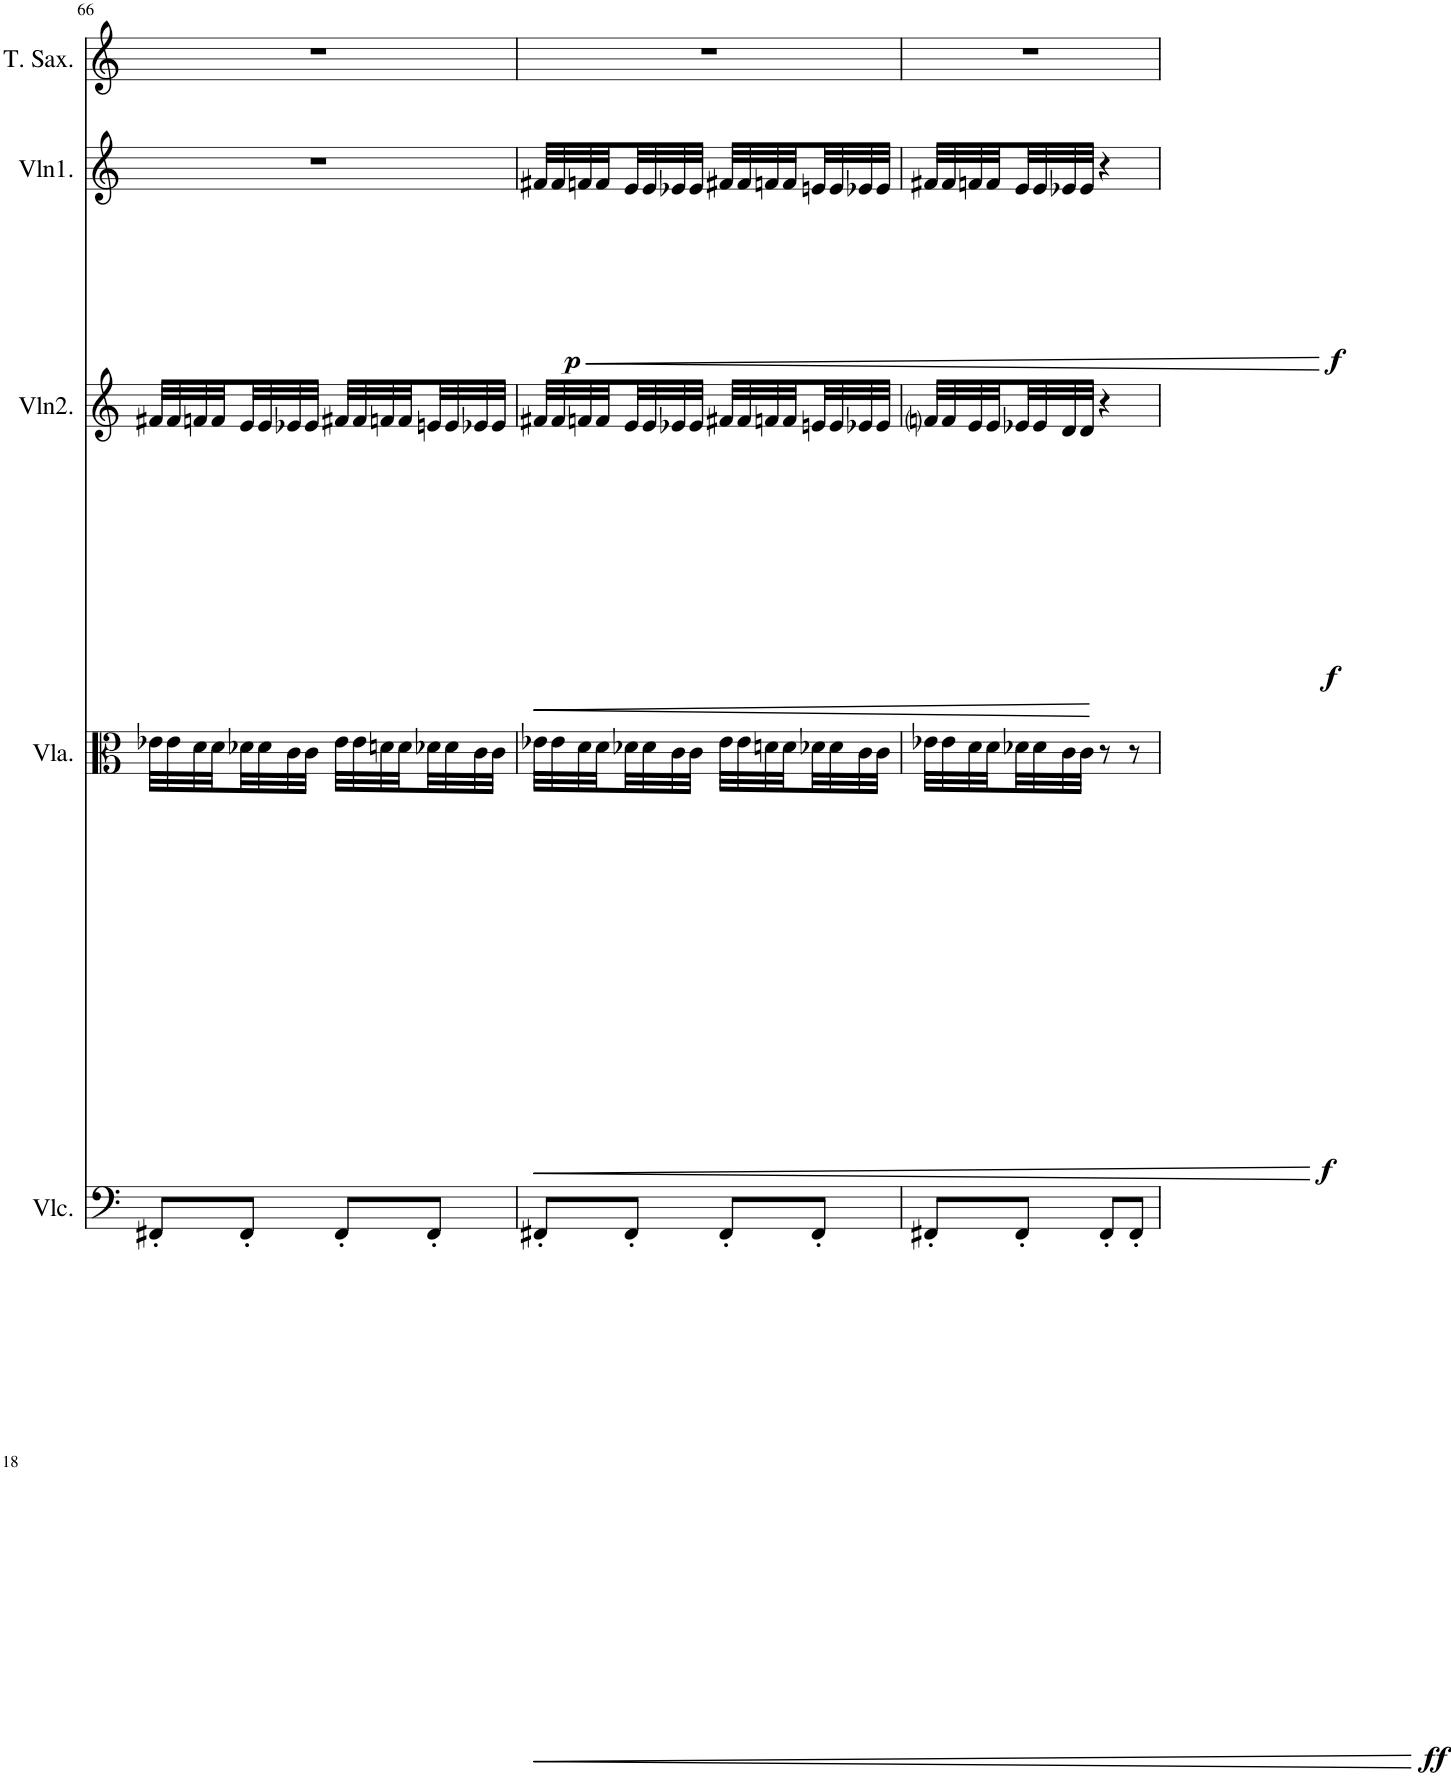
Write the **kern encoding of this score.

**kern	**dynam	**kern	**dynam	**kern	**dynam	**kern	**dynam	**kern
*part5	*part5	*part4	*part4	*part3	*part3	*part2	*part2	*part1
*staff5	*staff5	*staff4	*staff4	*staff3	*staff3	*staff2	*staff2	*staff1
*I"Cello	*	*I"Viola	*	*I"Violin2	*	*I"Violin1	*	*I"Tenor Sax
*	*	*I'Vla.	*	*I'Vln2.	*	*I'Vln1.	*	*I'T. Sax.
!!LO:PB:g=z
*clefF4	*	*clefC3	*	*clefG2	*	*clefG2	*	*clefG2
*	*	*	*	*	*	*	*	*Trd8c14
*k[]	*	*k[]	*	*k[]	*	*k[]	*	*k[]
*M2/4	*	*M2/4	*	*M2/4	*	*M2/4	*	*M2/4
=66	=66	=66	=66	=66	=66	=66	=66	=66
8FF#X'/L	.	32e-X\LLL	.	32f#X/LLL	.	2r	.	2r
.	.	32e-\	.	32f#/	.	.	.	.
.	.	32d\	.	32fn/	.	.	.	.
.	.	32d\	.	32f/	.	.	.	.
8FF#'/J	.	32d-X\	.	32e/	.	.	.	.
.	.	32d-\	.	32e/	.	.	.	.
.	.	32c\	.	32e-X/	.	.	.	.
.	.	32c\JJJ	.	32e-/JJJ	.	.	.	.
8FF#'/L	.	32e-\LLL	.	32f#X/LLL	.	.	.	.
.	.	32e-\	.	32f#/	.	.	.	.
.	.	32dn\	.	32fn/	.	.	.	.
.	.	32d\	.	32f/	.	.	.	.
8FF#'/J	.	32d-X\	.	32en/	.	.	.	.
.	.	32d-\	.	32e/	.	.	.	.
.	.	32c\	.	32e-X/	.	.	.	.
.	.	32c\JJJ	.	32e-/JJJ	.	.	.	.
=67	=67	=67	=67	=67	=67	=67	=67	=67
!	!LO:HP:b	!	!LO:HP:b	!	!LO:HP:b	!	!LO:HP:b	!
!	!	!	!	!	!	!	!LO:DY:n=1:b	!
8FF#X'/L	<	32e-X\LLL	<	32f#X/LLL	<	32f#X/LLL	< p	2r
.	.	32e-\	.	32f#/	.	32f#/	.	.
.	.	32d\	.	32fn/	.	32fn/	.	.
.	.	32d\	.	32f/	.	32f/	.	.
8FF#'/J	.	32d-X\	.	32e/	.	32e/	.	.
.	.	32d-\	.	32e/	.	32e/	.	.
.	.	32c\	.	32e-X/	.	32e-X/	.	.
.	.	32c\JJJ	.	32e-/JJJ	.	32e-/JJJ	.	.
8FF#'/L	.	32e-\LLL	.	32f#X/LLL	.	32f#X/LLL	.	.
.	.	32e-\	.	32f#/	.	32f#/	.	.
.	.	32dn\	.	32fn/	.	32fn/	.	.
.	.	32d\	.	32f/	.	32f/	.	.
8FF#'/J	.	32d-X\	.	32en/	.	32en/	.	.
.	.	32d-\	.	32e/	.	32e/	.	.
.	.	32c\	.	32e-X/	.	32e-X/	.	.
.	.	32c\JJJ	.	32e-/JJJ	.	32e-/JJJ	.	.
=68	=68	=68	=68	=68	=68	=68	=68	=68
8FF#X'/L	.	32e-X\LLL	.	32fni/LLL	.	32f#X/LLL	.	2r
.	.	32e-\	.	32f/	.	32f#/	.	.
.	.	32d\	.	32e/	.	32fn/	.	.
.	.	32d\	.	32e/	.	32f/	.	.
8FF#'/J	.	32d-X\	.	32e-X/	.	32e/	.	.
.	.	32d-\	.	32e-/	.	32e/	.	.
.	.	32c\	.	32d/	.	32e-X/	.	.
!	!	!	!LO:DY:n=1:b	!	!LO:DY:b	!	!LO:DY:n=1:b	!
.	.	32c\JJJ	[ f	32d/JJJ	f	32e-/JJJ	[ f	.
8FF#'/L	.	8r	.	4r	[	4r	.	.
!	!LO:DY:n=1:b	!	!	!	!	!	!	!
8FF#'/J	[ ff	8r	.	.	.	.	.	.
=	=	=	=	=	=	=	=	=
*-	*-	*-	*-	*-	*-	*-	*-	*-
